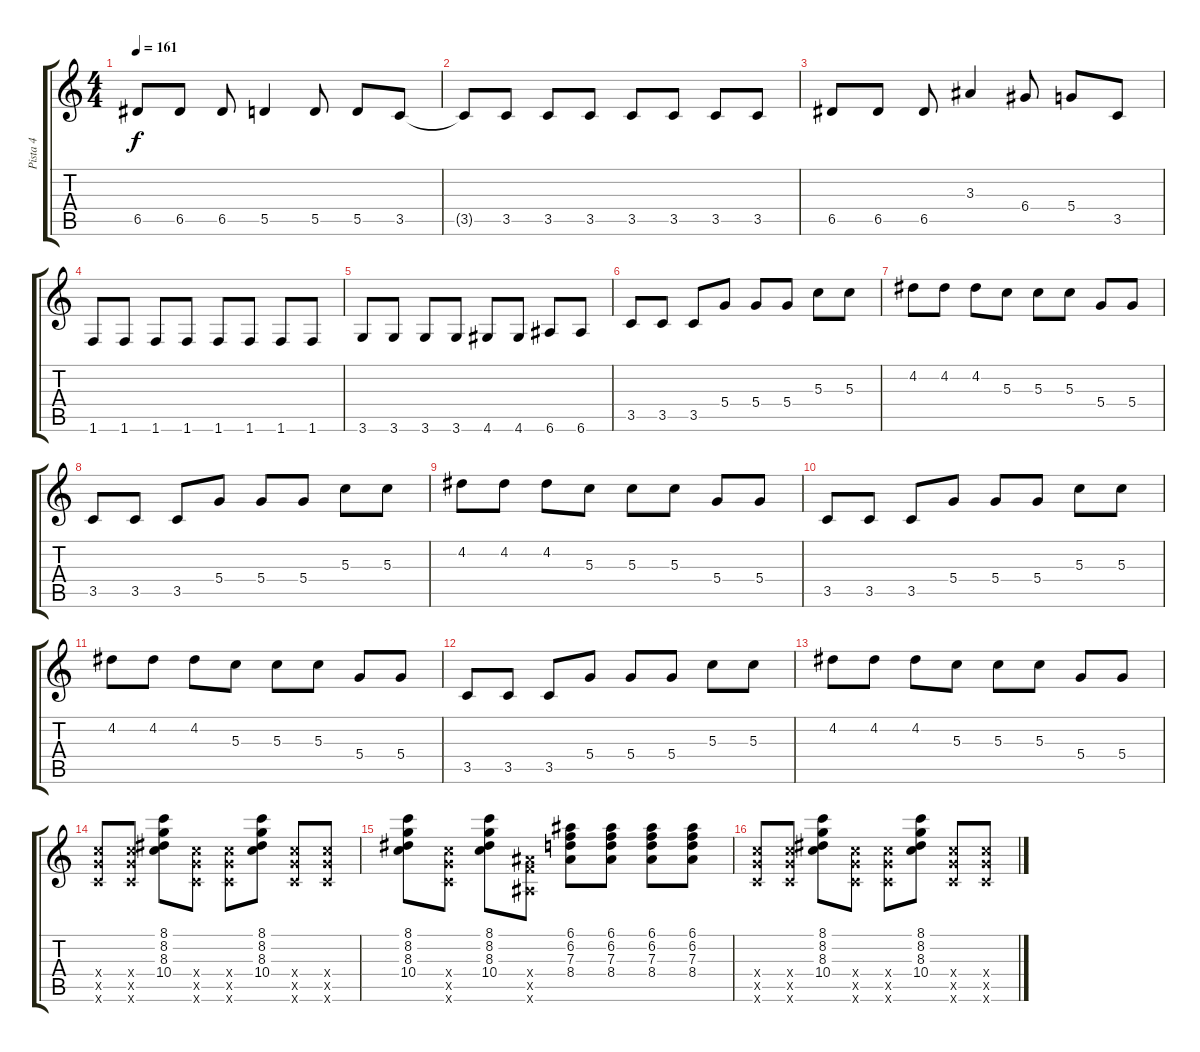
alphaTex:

\track ("Pista 4" "Pista 4") {instrument distortionguitar}
\staff {score tabs}
\tuning (E4 B3 G3 D3 A2 E2) {hide}
\ts (4 4)
\tempo 161
\clef g2
\ks c
6.5.8{dy f} 6.5.8 6.5.8 5.5.4 5.5.8 5.5.8 3.5.8 |
3.5{t}.8 3.5.8 3.5.8 3.5.8 3.5.8 3.5.8 3.5.8 3.5.8 |
6.5.8 6.5.8 6.5.8 3.3.4 6.4.8 5.4.8 3.5.8 |
1.6.8 1.6.8 1.6.8 1.6.8 1.6.8 1.6.8 1.6.8 1.6.8 |
3.6.8 3.6.8 3.6.8 3.6.8 4.6.8 4.6.8 6.6.8 6.6.8 |
3.5.8 3.5.8 3.5.8 5.4.8 5.4.8 5.4.8 5.3.8 5.3.8 |
4.2.8 4.2.8 4.2.8 5.3.8 5.3.8 5.3.8 5.4.8 5.4.8 |
3.5.8 3.5.8 3.5.8 5.4.8 5.4.8 5.4.8 5.3.8 5.3.8 |
4.2.8 4.2.8 4.2.8 5.3.8 5.3.8 5.3.8 5.4.8 5.4.8 |
3.5.8 3.5.8 3.5.8 5.4.8 5.4.8 5.4.8 5.3.8 5.3.8 |
4.2.8 4.2.8 4.2.8 5.3.8 5.3.8 5.3.8 5.4.8 5.4.8 |
3.5.8 3.5.8 3.5.8 5.4.8 5.4.8 5.4.8 5.3.8 5.3.8 |
4.2.8 4.2.8 4.2.8 5.3.8 5.3.8 5.3.8 5.4.8 5.4.8 |
(10.4{x} 10.5{x} 8.6{x}).8 (10.4{x} 10.5{x} 8.6{x}).8 (8.1 8.2 8.3 10.4).8 (10.4{x} 10.5{x} 8.6{x}).8 (10.4{x} 10.5{x} 8.6{x}).8 (8.1 8.2 8.3 10.4).8 (10.4{x} 10.5{x} 8.6{x}).8 (10.4{x} 10.5{x} 8.6{x}).8 |
(8.1 8.2 8.3 10.4).8 (10.4{x} 10.5{x} 8.6{x}).8 (8.1 8.2 8.3 10.4).8 (8.4{x} 8.5{x} 6.6{x}).8 (6.1 6.2 7.3 8.4).8 (6.1 6.2 7.3 8.4).8 (6.1 6.2 7.3 8.4).8 (6.1 6.2 7.3 8.4).8 |
(10.4{x} 10.5{x} 8.6{x}).8 (10.4{x} 10.5{x} 8.6{x}).8 (8.1 8.2 8.3 10.4).8 (10.4{x} 10.5{x} 8.6{x}).8 (10.4{x} 10.5{x} 8.6{x}).8 (8.1 8.2 8.3 10.4).8 (10.4{x} 10.5{x} 8.6{x}).8 (10.4{x} 10.5{x} 8.6{x}).8
